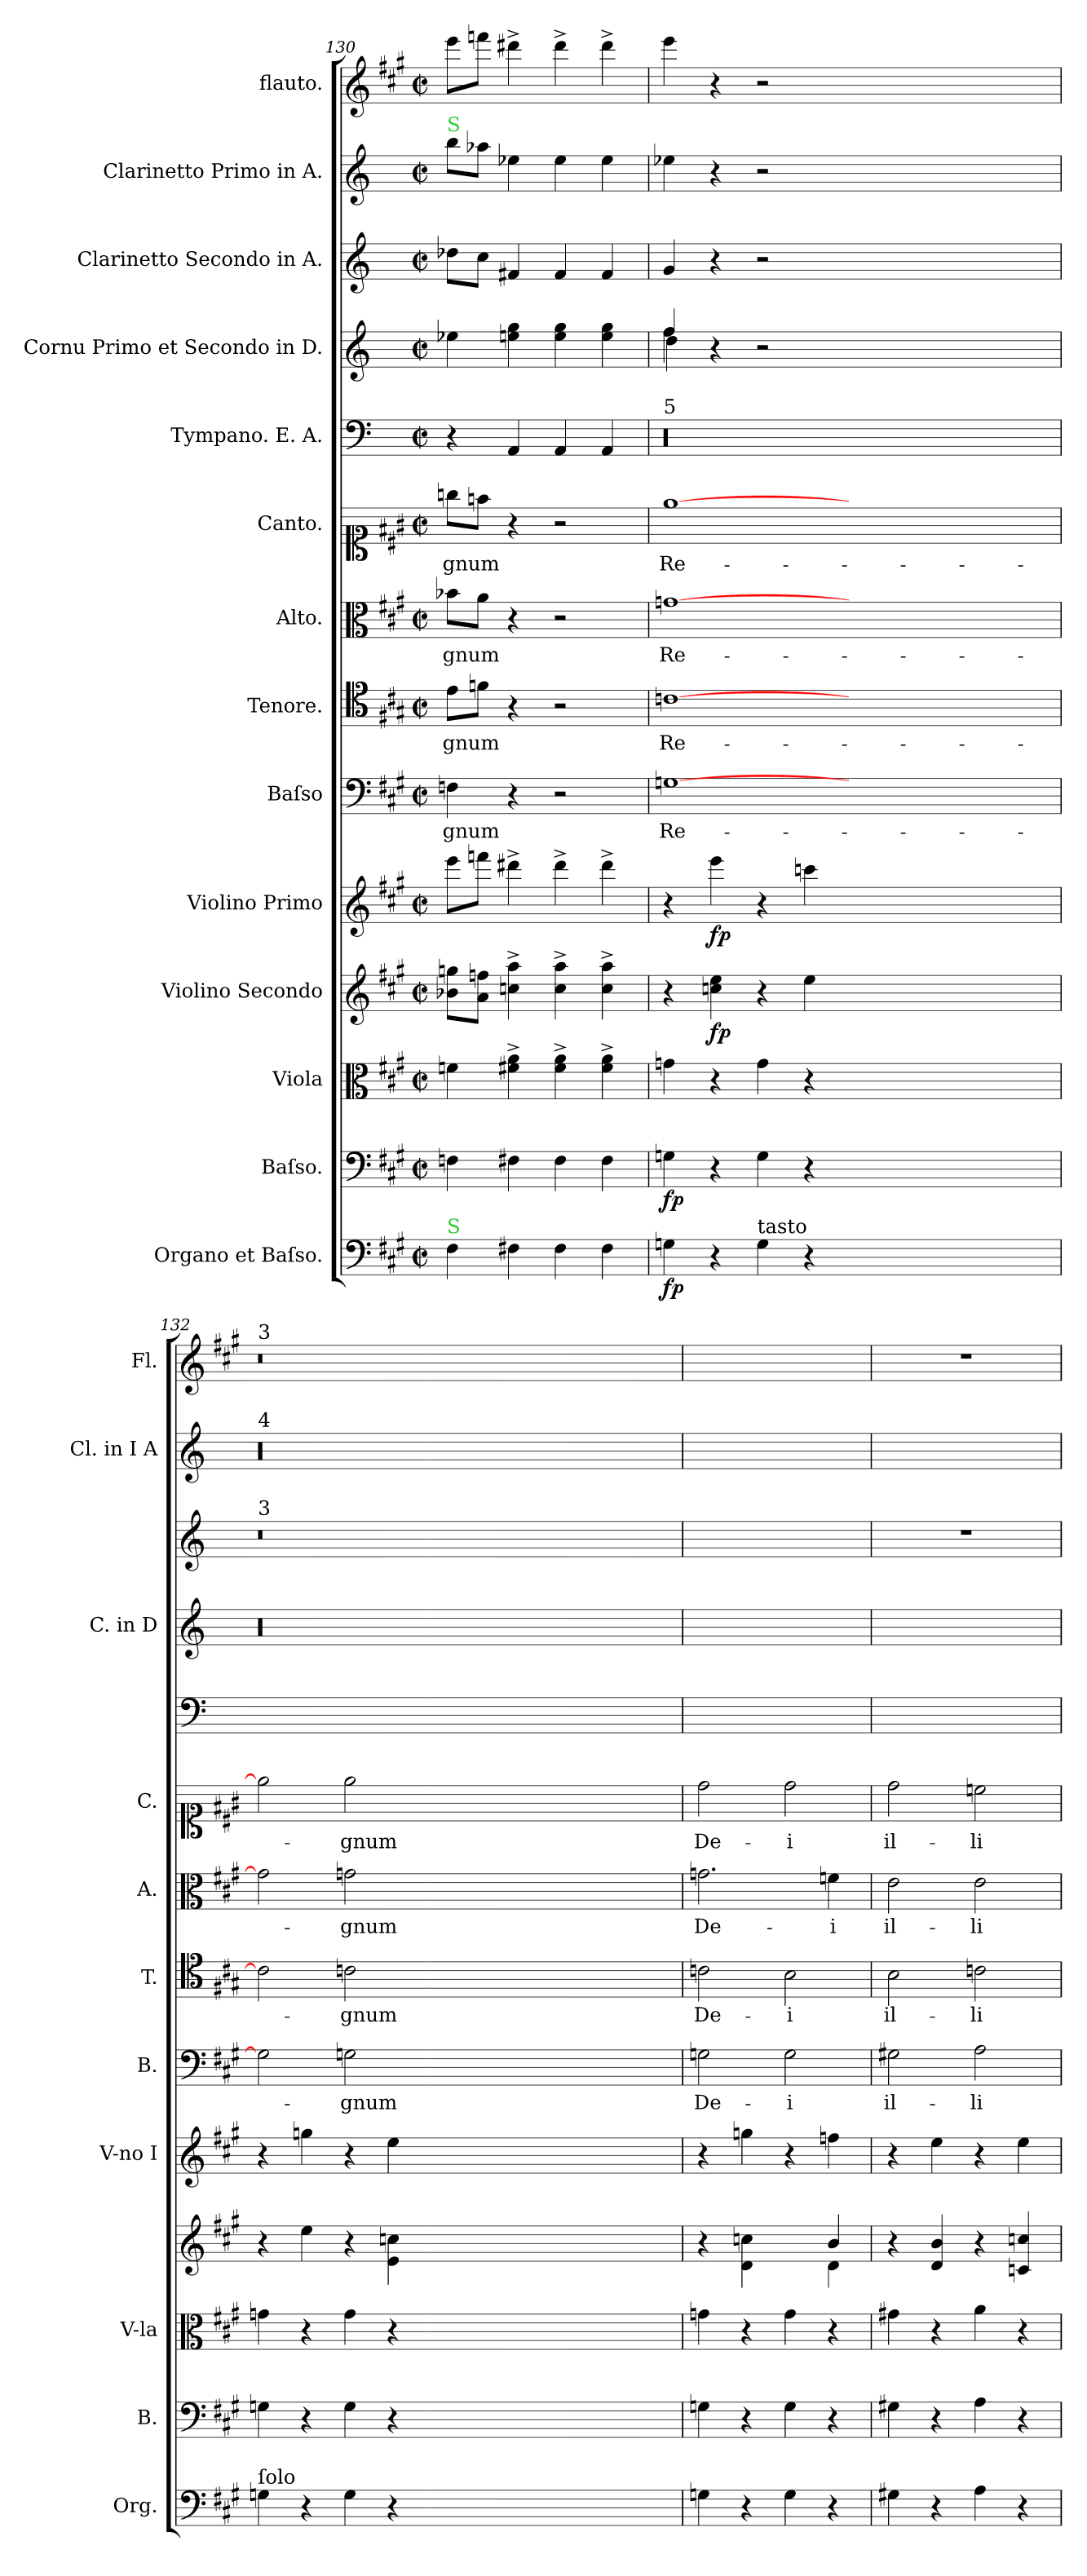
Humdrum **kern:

**kern	**dynam	**kern	**dynam	**kern	**kern	**dynam	**kern	**dynam	**kern	**text	**kern	**text	**kern	**text	**kern	**text	**kern	**kern	**kern	**kern	**kern
*part14	*part14	*part13	*part13	*part12	*part11	*part11	*part10	*part10	*part9	*part9	*part8	*part8	*part7	*part7	*part6	*part6	*part5	*part4	*part3	*part2	*part1
*staff14	*staff14	*staff13	*staff13	*staff12	*staff11	*staff11	*staff10	*staff10	*staff9	*staff9	*staff8	*staff8	*staff7	*staff7	*staff6	*staff6	*staff5	*staff4	*staff3	*staff2	*staff1
*I"Organo et Baſso.	*	*I"Baſso.	*	*I"Viola	*I"Violino Secondo	*	*I"Violino Primo	*	*I"Baſso	*	*I"Tenore.	*	*I"Alto.	*	*I"Canto.	*	*I"Tympano. E. A.	*I"Cornu Primo et Secondo in D.	*I"Clarinetto Secondo in A.	*I"Clarinetto Primo in A.	*I"flauto.
*I'Org.	*	*I'B.	*	*I'V-la	*	*	*I'V-no I	*	*I'B.	*	*I'T.	*	*I'A.	*	*I'C.	*	*	*I'C. in D	*	*I'Cl. in I A	*I'Fl.
*clefF4	*	*clefF4	*	*clefC3	*clefG2	*	*clefG2	*	*clefF4	*	*clefC4	*	*clefC3	*	*clefC1	*	*clefF4	*clefG2	*clefG2	*clefG2	*clefG2
*	*	*	*	*	*	*	*	*	*	*	*	*	*	*	*	*	*	*ITrd6c10	*ITrd2c3	*ITrd2c3	*
*k[f#c#g#]	*	*k[f#c#g#]	*	*k[f#c#g#]	*k[f#c#g#]	*	*k[f#c#g#]	*	*k[f#c#g#]	*	*k[f#c#g#]	*	*k[f#c#g#]	*	*k[f#c#g#]	*	*k[]	*k[f#c#]	*k[f#c#g#]	*k[f#c#g#]	*k[f#c#g#]
*M2/2	*	*M2/2	*	*M2/2	*M2/2	*	*M2/2	*	*M2/2	*	*M2/2	*	*M2/2	*	*M2/2	*	*M2/2	*M2/2	*M2/2	*M2/2	*M2/2
*met(c|)	*	*met(c|)	*	*met(c|)	*met(c|)	*	*met(c|)	*	*met(c|)	*	*met(c|)	*	*met(c|)	*	*met(c|)	*	*met(c|)	*met(c|)	*met(c|)	*met(c|)	*met(c|)
=130	=130	=130	=130	=130	=130	=130	=130	=130	=130	=130	=130	=130	=130	=130	=130	=130	=130	=130	=130	=130	=130
!	!	!	!	!	!	!	!	!	!	!	!	!	!	!	!	!	!	!	!	!LO:TX:a:color=limegreen:t=S	!
!LO:TX:a:color=limegreen:t=S	!	!	!	!	!	!	!	!	!	!	!	!	!	!	!	!	!	!	!	!	!
4F#\	.	4Fn\	.	4fn\	8b-X\ 8ggn\L	.	8eee\L	.	4Fn\	-gnum	8e\L	-gnum	8b-X\L	-gnum	8ggn\L	-gnum	4r	4fn\	8b-X\L	8gg#\L	8eee\L
.	.	.	.	.	8a\ 8ffn\J	.	8fffn\J	.	.	.	8fn\J	.	8a\J	.	8ffn\J	.	.	.	8a\J	8ffn\J	8fffn\J
4F#X\	.	4F#X\	.	4f#X^<\ 4a^<\	4ccn^<\ 4aa^<\	.	4ddd#X^<\	.	4r	.	4r	.	4r	.	4r	.	4AA/	4f#X\ 4a\	4d#X/	4ccn\	4ddd#X^<\
4F#\	.	4F#\	.	4f#^<\ 4a^<\	4cc^<\ 4aa^<\	.	4ddd#^<\	.	2r	.	2r	.	2r	.	2r	.	4AA/	4f#\ 4a\	4d#/	4cc\	4ddd#^<\
4F#\	.	4F#\	.	4f#^<\ 4a^<\	4cc^<\ 4aa^<\	.	4ddd#^<\	.	.	.	.	.	.	.	.	.	4AA/	4f#\ 4a\	4d#/	4cc\	4ddd#^<\
=131	=131	=131	=131	=131	=131	=131	=131	=131	=131	=131	=131	=131	=131	=131	=131	=131	=131	=131	=131	=131	=131
*	*	*	*	*	*	*	*	*	*	*	*	*	*	*	*	*	*	*^	*	*	*
*	*	*	*	*	*	*	*	*	*	*	*	*	*	*	*	*	*	*	*^	*	*	*
!	!	!	!	!	!	!	!	!	!	!	!	!	!	!	!	!	!LO:TX:a:t=5	!	!	!	!	!	!
!	!LO:DY:b	!	!	!	!	!	!	!	!	!	!	!	!	!	!	!	!	!	!	!	!	!	!
4Gn\	fp	4Gn\	fp	4gn\	4r	.	4r	.	[1Gn	Re-	[1cn	Re-	[1gn	Re-	[1ee	Re-	00r	4g/	4g\	4e\	4e/	4ccn\	4eee\
!	!	!	!	!	!	!	!	!LO:DY:b	!	!	!	!	!	!	!	!	!	!	!	!	!	!	!
4r	.	4r	.	4r	4ccn\ 4ee\	fp	4eee\	fp	.	.	.	.	.	.	.	.	.	4r	4ryy	2.ryy	4r	4r	4r
!LO:TX:a:t=tasto	!	!	!	!	!	!	!	!	!	!	!	!	!	!	!	!	!	!	!	!	!	!	!
4G\	.	4G\	.	4g\	4r	.	4r	.	.	.	.	.	.	.	.	.	.	2r	2ryy	.	2r	2r	2r
4r	.	4r	.	4r	4ee\	.	4cccn\	.	.	.	.	.	.	.	.	.	.	.	.	.	.	.	.
0.ryy	.	0.ryy	.	0.ryy	0.ryy	.	0.ryy	.	0.ryy	.	0.ryy	.	0.ryy	.	0.ryy	.	.	0.ryy	0.ryy	0.ryy	0.ryy	0.ryy	0.ryy
=132	=132	=132	=132	=132	=132	=132	=132	=132	=132	=132	=132	=132	=132	=132	=132	=132	=132	=132	=132	=132	=132	=132	=132
!	!	!	!	!	!	!	!	!	!	!	!	!	!	!	!	!	!	!	!	!	!	!	!LO:TX:a:t=3
!	!	!	!	!	!	!	!	!	!	!	!	!	!	!	!	!	!	!	!	!	!	!LO:TX:a:t=4	!
!	!	!	!	!	!	!	!	!	!	!	!	!	!	!	!	!	!	!	!	!	!LO:TX:a:t=3	!	!
!	!	!	!	!	!	!	!	!	!	!	!	!	!	!	!	!	!	!LO:TX:a:t=4	!	!	!	!	!
!LO:TX:a:t=ſolo	!	!	!	!	!	!	!	!	!	!	!	!	!	!	!	!	!	!	!	!	!	!	!
*	*	*	*	*	*	*	*	*	*	*	*	*	*	*	*	*	*	*v	*v	*v	*	*	*
4Gn\	.	4Gn\	.	4gn\	4r	.	4r	.	2Gn\]	.	2cn\]	.	2g\]	.	2ee\]	.	00ryy	00r	0r	00r	0r
4r	.	4r	.	4r	4ee\	.	4ggn\	.	.	.	.	.	.	.	.	.	.	.	.	.	.
4G\	.	4G\	.	4g\	4r	.	4r	.	2G\	-gnum	2c\	-gnum	2gn\	-gnum	2ee\	-gnum	.	.	.	.	.
4r	.	4r	.	4r	4e\ 4ccn\	.	4ee\	.	.	.	.	.	.	.	.	.	.	.	.	.	.
0.ryy	.	0.ryy	.	0.ryy	0.ryy	.	0.ryy	.	0.ryy	.	0.ryy	.	0.ryy	.	0.ryy	.	.	.	.	.	.
.	.	.	.	.	.	.	.	.	.	.	.	.	.	.	.	.	.	.	0ryy	.	0ryy
=133	=133	=133	=133	=133	=133	=133	=133	=133	=133	=133	=133	=133	=133	=133	=133	=133	=133	=133	=133	=133	=133
*	*	*	*	*	*^	*	*	*	*	*	*	*	*	*	*	*	*	*	*	*	*
4Gn\	.	4Gn\	.	4gn\	4r	4ryy	.	4r	.	2Gn\	De-	2cn\	De-	2.gn\	De-	2dd\	De-	1ryy	1ryy	1ryy	1ryy	1ryy
4r	.	4r	.	4r	4d\ 4ccn\	4ryy	.	4ggn\	.	.	.	.	.	.	.	.	.	.	.	.	.	.
4G\	.	4G\	.	4g\	4ryy	4ryy	.	4r	.	2G\	-i	2B\	-i	.	.	2dd\	-i	.	.	.	.	.
4r	.	4r	.	4r	4b/	4d\	.	4ffn\	.	.	.	.	.	4fn\	-i	.	.	.	.	.	.	.
*	*	*	*	*	*v	*v	*	*	*	*	*	*	*	*	*	*	*	*	*	*	*	*
=134	=134	=134	=134	=134	=134	=134	=134	=134	=134	=134	=134	=134	=134	=134	=134	=134	=134	=134	=134	=134	=134
4G#X\	.	4G#X\	.	4g#X\	4r	.	4r	.	2G#X\	il-	2B\	il-	2e\	il-	2dd\	il-	1ryy	1ryy	1r	1ryy	1r
4r	.	4r	.	4r	4d/ 4b/	.	4ee\	.	.	.	.	.	.	.	.	.	.	.	.	.	.
4A\	.	4A\	.	4a\	4r	.	4r	.	2A\	-li	2cn\	-li	2e\	-li	2ccn\	-li	.	.	.	.	.
4r	.	4r	.	4r	4cn/ 4ccn/	.	4ee\	.	.	.	.	.	.	.	.	.	.	.	.	.	.
=	=	=	=	=	=	=	=	=	=	=	=	=	=	=	=	=	=	=	=	=	=
*-	*-	*-	*-	*-	*-	*-	*-	*-	*-	*-	*-	*-	*-	*-	*-	*-	*-	*-	*-	*-	*-
